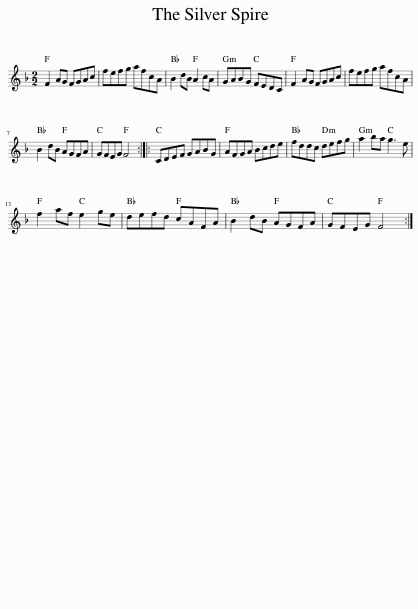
X:1
L:1/8
M:2/2
I:linebreak $
K:F
V:1 treble
V:1
 F2 AG FGAc | fefg afcA | B2 dB A2 cA | GABG FEDC | F2 AG FGAc | %5
 fefg afcA |$ B2 dB AGFA | GFEG F4 :: CDEF GABG | AFGA Bcde | %10
 fddc defg | a2 ba g3 e |$ f2 af e2 ge | defd cAFA | B2 dB AGFA | %15
 GFEG F4 :| %16
